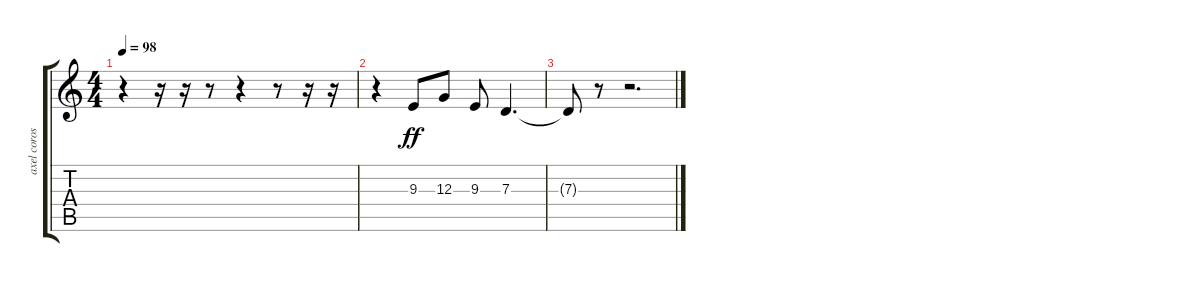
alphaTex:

\track ("axel coros" "axel coros") {instrument clarinet}
\staff {score tabs}
\tuning (E4 B3 G3 D3 A2 E2) {hide}
\ts (4 4)
\tempo 98
\clef g2
\ks c
r.4{dy ff} r.16 r.16 r.8 r.4 r.8 r.16 r.16 |
r.4 9.3.8 12.3.8 9.3.8 7.3.4{d} |
7.3{t}.8 r.8 r.2{d}
